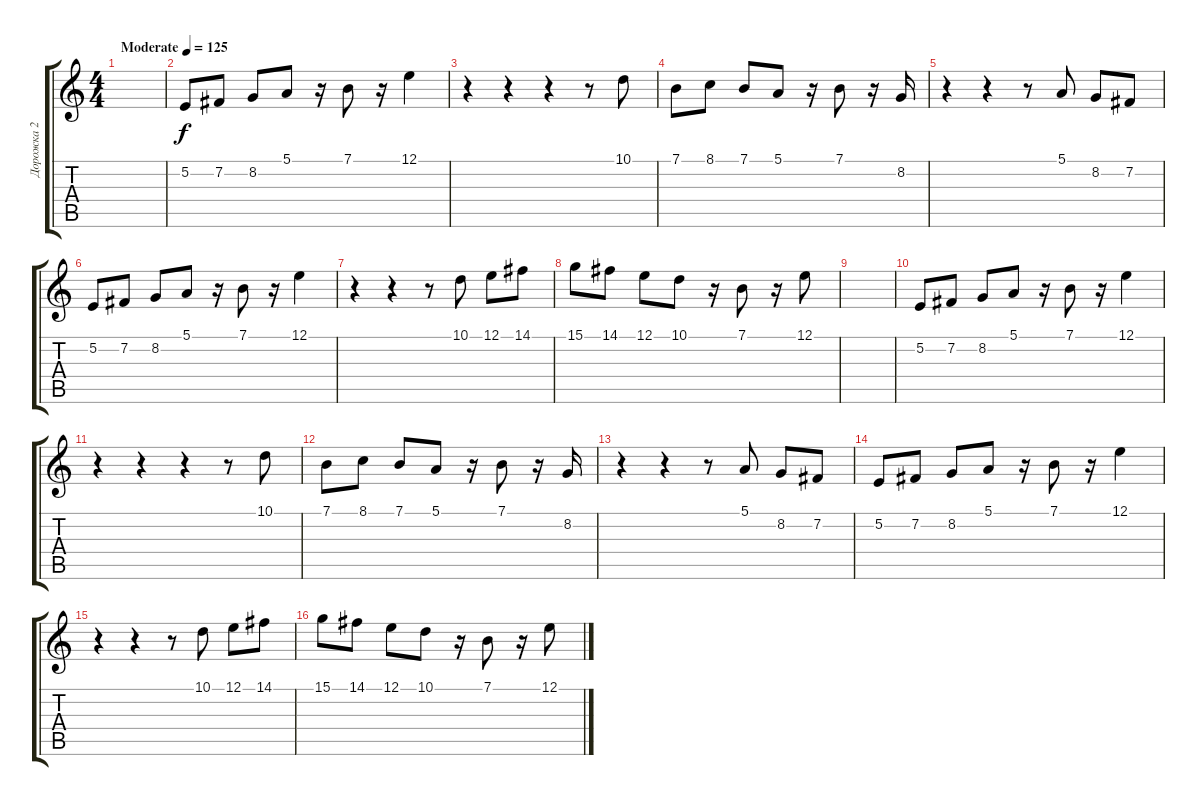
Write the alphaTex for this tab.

\track ("Дорожка 2" "Дорожка 2") {instrument pizzicatostrings}
\staff {score tabs}
\tuning (E4 B3 G3 D3 A2 E2) {hide}
\ts (4 4)
\tempo (125 "Moderate")
\clef g2
\ks c
|
5.2.8 7.2.8 8.2.8 5.1.8 r.16 7.1.8 r.16 12.1.4 |
r.4 r.4 r.4 r.8 10.1.8 |
7.1.8 8.1.8 7.1.8 5.1.8 r.16 7.1.8 r.16 8.2.16 |
r.4 r.4 r.8 5.1.8 8.2.8 7.2.8 |
5.2.8 7.2.8 8.2.8 5.1.8 r.16 7.1.8 r.16 12.1.4 |
r.4 r.4 r.8 10.1.8 12.1.8 14.1.8 |
15.1.8 14.1.8 12.1.8 10.1.8 r.16 7.1.8 r.16 12.1.8 |
|
5.2.8 7.2.8 8.2.8 5.1.8 r.16 7.1.8 r.16 12.1.4 |
r.4 r.4 r.4 r.8 10.1.8 |
7.1.8 8.1.8 7.1.8 5.1.8 r.16 7.1.8 r.16 8.2.16 |
r.4 r.4 r.8 5.1.8 8.2.8 7.2.8 |
5.2.8 7.2.8 8.2.8 5.1.8 r.16 7.1.8 r.16 12.1.4 |
r.4 r.4 r.8 10.1.8 12.1.8 14.1.8 |
15.1.8 14.1.8 12.1.8 10.1.8 r.16 7.1.8 r.16 12.1.8
